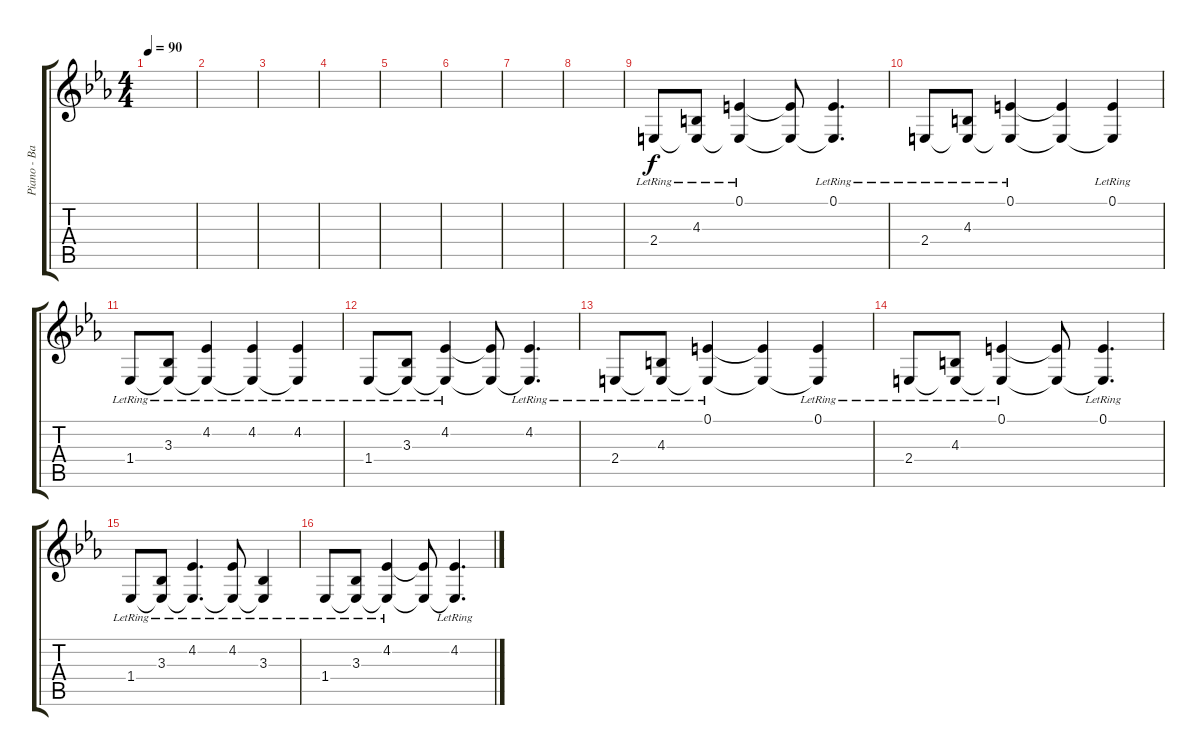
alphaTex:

\track ("Piano - Bass" "Piano - Ba") {instrument acousticgrandpiano}
\staff {score tabs}
\tuning (E4 B3 G3 D3 A2 E2) {hide}
\ts (4 4)
\tempo 90
\clef g2
\ks cminor
|
|
|
|
|
|
|
|
2.4{lr}.8 (4.3{lr} 2.4{t}).8 (0.1{lr} 2.4{t}).4 (0.1{t} 2.4{t}).8 (0.1{lr} 2.4{t}).4{d} |
2.4{lr}.8 (4.3{lr} 2.4{t}).8 (0.1{lr} 2.4{t}).4 (0.1{t} 2.4{t}).4 (0.1{lr} 2.4{t}).4 |
1.4{lr}.8 (3.3{lr} 1.4{t}).8 (4.2{lr} 1.4{t}).4 (4.2{lr} 1.4{t}).4 (4.2{lr} 1.4{t}).4 |
1.4{lr}.8 (3.3{lr} 1.4{t}).8 (4.2{lr} 1.4{t}).4 (4.2{t} 1.4{t}).8 (4.2{lr} 1.4{t}).4{d} |
2.4{lr}.8 (4.3{lr} 2.4{t}).8 (0.1{lr} 2.4{t}).4 (0.1{t} 2.4{t}).4 (0.1{lr} 2.4{t}).4 |
2.4{lr}.8 (4.3{lr} 2.4{t}).8 (0.1{lr} 2.4{t}).4 (0.1{t} 2.4{t}).8 (0.1{lr} 2.4{t}).4{d} |
1.4{lr}.8 (3.3{lr} 1.4{t}).8 (4.2{lr} 1.4{t}).4{d} (4.2{lr} 1.4{t}).8 (3.3{lr} 1.4{t}).4 |
1.4{lr}.8 (3.3{lr} 1.4{t}).8 (4.2{lr} 1.4{t}).4 (4.2{t} 1.4{t}).8 (4.2{lr} 1.4{t}).4{d}
